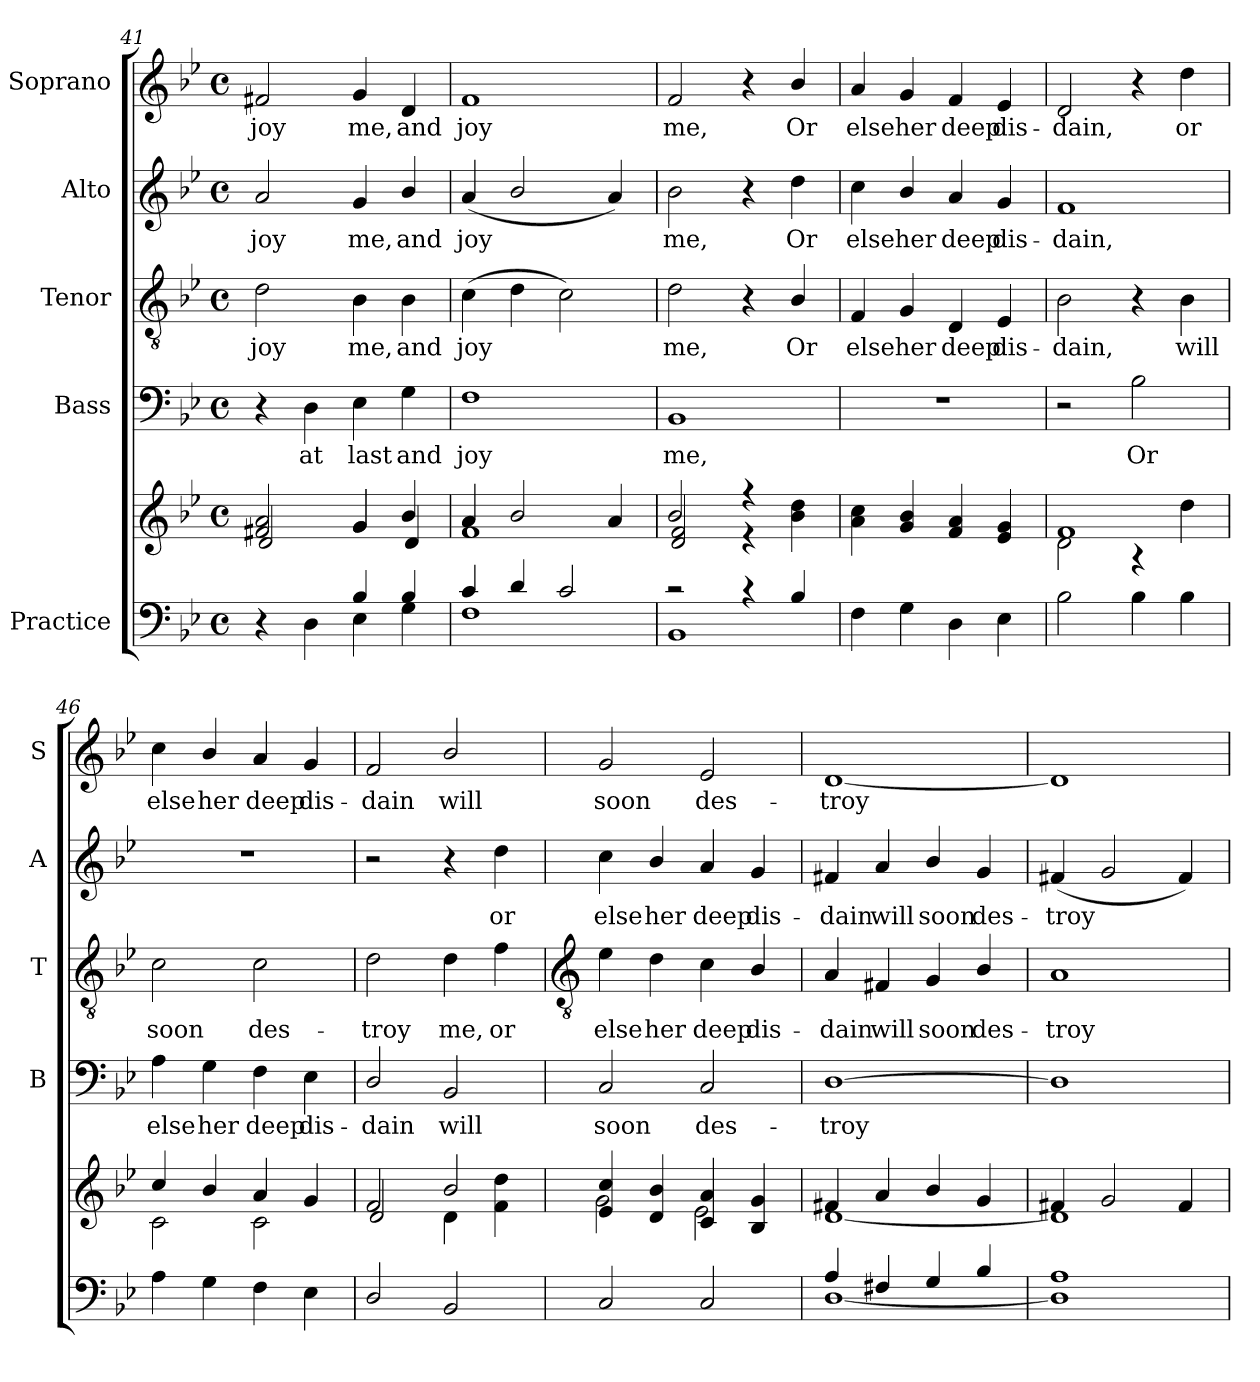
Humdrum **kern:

**kern	**kern	**kern	**text	**kern	**text	**kern	**text	**kern	**text
*part5	*part5	*part4	*part4	*part3	*part3	*part2	*part2	*part1	*part1
*staff6	*staff5	*staff4	*staff4	*staff3	*staff3	*staff2	*staff2	*staff1	*staff1
*I"Practice	*	*I"Bass	*	*I"Tenor	*	*I"Alto	*	*I"Soprano	*
*	*	*I'B	*	*I'T	*	*I'A	*	*I'S	*
!!LO:LB:g=z
*clefF4	*clefG2	*clefF4	*	*clefGv2	*	*clefG2	*	*clefG2	*
*k[b-e-]	*k[b-e-]	*k[b-e-]	*	*k[b-e-]	*	*k[b-e-]	*	*k[b-e-]	*
*B-:	*B-:	*B-:	*	*B-:	*	*B-:	*	*B-:	*
*M4/4	*M4/4	*M4/4	*	*M4/4	*	*M4/4	*	*M4/4	*
*met(c)	*met(c)	*met(c)	*	*met(c)	*	*met(c)	*	*met(c)	*
=41	=41	=41	=41	=41	=41	=41	=41	=41	=41
*^	*^	*	*	*	*	*	*	*	*
*	*	*	*^	*	*	*	*	*	*	*	*
!	!	!	!	!	!	!	!	!LO:LY:b	!	!LO:LY:b	!	!LO:LY:b
2ryy	4r	2f#X/ 2a/	2ryy	2d	4r	.	2d	joy	2a	joy	2f#X	joy
!	!	!	!	!	!	!LO:LY:b	!	!	!	!	!	!
.	4D	.	.	.	4D	at	.	.	.	.	.	.
!	!	!	!	!	!	!LO:LY:b	!	!LO:LY:b	!	!LO:LY:b	!	!LO:LY:b
4B-	4E-	4g/	4g/	2ryy	4E-	last	4B-	me,	4g	me,	4g	me,
!	!	!	!	!	!	!LO:LY:b	!	!LO:LY:b	!	!LO:LY:b	!	!LO:LY:b
4B-	4G	4b-/	4d/	.	4G	and	4B-	and	4b-/	and	4d	and
*	*	*	*v	*v	*	*	*	*	*	*	*	*
=42	=42	=42	=42	=42	=42	=42	=42	=42	=42	=42	=42
!	!	!	!	!	!LO:LY:b	!	!LO:LY:b	!	!LO:LY:b	!	!LO:LY:b
4c/	1F	4a/	1f\	1F	joy	(>4c	joy	(<4a	joy	1f	joy
4d/	.	2b-/	.	.	.	4d	.	2b-/	.	.	.
2c/	.	.	.	.	.	2c)	.	.	.	.	.
.	.	4a/	.	.	.	.	.	4a)	.	.	.
=43	=43	=43	=43	=43	=43	=43	=43	=43	=43	=43	=43
!	!	!	!	!	!LO:LY:b	!	!LO:LY:b	!	!LO:LY:b	!	!LO:LY:b
2r	1BB-	2b-/	2d/ 2f/	1BB-	me,	2d	me,	2b-	me,	2f	me,
4r	.	4r	4r	.	.	4r	.	4r	.	4r	.
!	!	!	!	!	!	!	!LO:LY:b	!	!LO:LY:b	!	!LO:LY:b
4B-	.	4b-\ 4dd\	4ryy	.	.	4B-/	Or	4dd	Or	4b-/	Or
=44	=44	=44	=44	=44	=44	=44	=44	=44	=44	=44	=44
!	!	!	!	!	!	!	!LO:LY:b	!	!LO:LY:b	!	!LO:LY:b
4F	2ryy	4a\ 4cc\	2ryy	1r	.	4F	else	4cc	else	4a	else
!	!	!	!	!	!	!	!LO:LY:b	!	!LO:LY:b	!	!LO:LY:b
4G	.	4g/ 4b-/	.	.	.	4G	her	4b-/	her	4g	her
!	!	!	!	!	!	!	!LO:LY:b	!	!LO:LY:b	!	!LO:LY:b
4D	2ryy	4f/ 4a/	2ryy	.	.	4D	deep	4a	deep	4f	deep
!	!	!	!	!	!	!	!LO:LY:b	!	!LO:LY:b	!	!LO:LY:b
4E-	.	4e-/ 4g/	.	.	.	4E-	dis-	4g	dis-	4e-	dis-
=45	=45	=45	=45	=45	=45	=45	=45	=45	=45	=45	=45
!	!	!	!	!	!	!	!LO:LY:b	!	!LO:LY:b	!	!LO:LY:b
2B-	2ryy	1f/	2d\	2r	.	2B-	-dain,	1f	-dain,	2d	-dain,
!	!	!	!	!	!LO:LY:b	!	!	!	!	!	!
4B-	2ryy	.	4r	2B-	Or	4r	.	.	.	4r	.
!	!	!	!	!	!	!	!LO:LY:b	!	!	!	!LO:LY:b
4B-	.	.	4dd\	.	.	4B-	will	.	.	4dd	or
=46	=46	=46	=46	=46	=46	=46	=46	=46	=46	=46	=46
!	!	!	!	!	!LO:LY:b	!	!LO:LY:b	!	!	!	!LO:LY:b
4A	2ryy	4cc/	2c\	4A	else	2c	soon	1r	.	4cc	else
!	!	!	!	!	!LO:LY:b	!	!	!	!	!	!LO:LY:b
4G	.	4b-/	.	4G	her	.	.	.	.	4b-/	her
!	!	!	!	!	!LO:LY:b	!	!LO:LY:b	!	!	!	!LO:LY:b
4F	2ryy	4a/	2c\	4F	deep	2c	des-	.	.	4a	deep
!	!	!	!	!	!LO:LY:b	!	!	!	!	!	!LO:LY:b
4E-	.	4g/	.	4E-	dis-	.	.	.	.	4g	dis-
=47	=47	=47	=47	=47	=47	=47	=47	=47	=47	=47	=47
!	!	!	!	!	!LO:LY:b	!	!LO:LY:b	!	!	!	!LO:LY:b
2D/	2ryy	2f/	2d/	2D/	-dain	2d	-troy	2r	.	2f	-dain
!	!	!	!	!	!LO:LY:b	!	!LO:LY:b	!	!	!	!LO:LY:b
2BB-	2ryy	2b-/	4d\	2BB-	will	4d	me,	4r	.	2b-/	will
!	!	!	!	!	!	!	!LO:LY:b	!	!LO:LY:b	!	!
.	.	.	4f\ 4dd\	.	.	4f	or	4dd	or	.	.
!!LO:LB:g=z
=48	=48	=48	=48	=48	=48	=48	=48	=48	=48	=48	=48
*	*	*	*	*	*	*clefGv2	*	*	*	*	*
!	!	!	!	!	!LO:LY:b	!	!LO:LY:b	!	!LO:LY:b	!	!LO:LY:b
2C	2ryy	4e-/ 4cc/	2g\	2C	soon	4e-	else	4cc	else	2g	soon
!	!	!	!	!	!	!	!LO:LY:b	!	!LO:LY:b	!	!
.	.	4d/ 4b-/	.	.	.	4d	her	4b-/	her	.	.
!	!	!	!	!	!LO:LY:b	!	!LO:LY:b	!	!LO:LY:b	!	!LO:LY:b
2C	2ryy	4c/ 4a/	2e-\	2C	des-	4c	deep	4a	deep	2e-	des-
!	!	!	!	!	!	!	!LO:LY:b	!	!LO:LY:b	!	!
.	.	4B-/ 4g/	.	.	.	4B-/	dis-	4g	dis-	.	.
=49	=49	=49	=49	=49	=49	=49	=49	=49	=49	=49	=49
!	!	!	!	!	!LO:LY:b	!	!LO:LY:b	!	!LO:LY:b	!	!LO:LY:b
4A/	[1D\	4f#X/	[1d\	[1D	-troy	4A	-dain	4f#X	-dain	[1d	-troy
!	!	!	!	!	!	!	!LO:LY:b	!	!LO:LY:b	!	!
4F#X/	.	4a/	.	.	.	4F#X	will	4a	will	.	.
!	!	!	!	!	!	!	!LO:LY:b	!	!LO:LY:b	!	!
4G/	.	4b-/	.	.	.	4G	soon	4b-/	soon	.	.
!	!	!	!	!	!	!	!LO:LY:b	!	!LO:LY:b	!	!
4B-/	.	4g/	.	.	.	4B-/	des-	4g	des-	.	.
=50	=50	=50	=50	=50	=50	=50	=50	=50	=50	=50	=50
!	!	!	!	!	!	!	!LO:LY:b	!	!LO:LY:b	!	!
1A	1D\]	4f#X/	1d\]	1D]	.	1A	-troy	(<4f#X	-troy	1d]	.
.	.	2g/	.	.	.	.	.	2g	.	.	.
.	.	4f#/	.	.	.	.	.	4f#)	.	.	.
*v	*v	*	*	*	*	*	*	*	*	*	*
*	*v	*v	*	*	*	*	*	*	*	*
=	=	=	=	=	=	=	=	=	=
*-	*-	*-	*-	*-	*-	*-	*-	*-	*-
